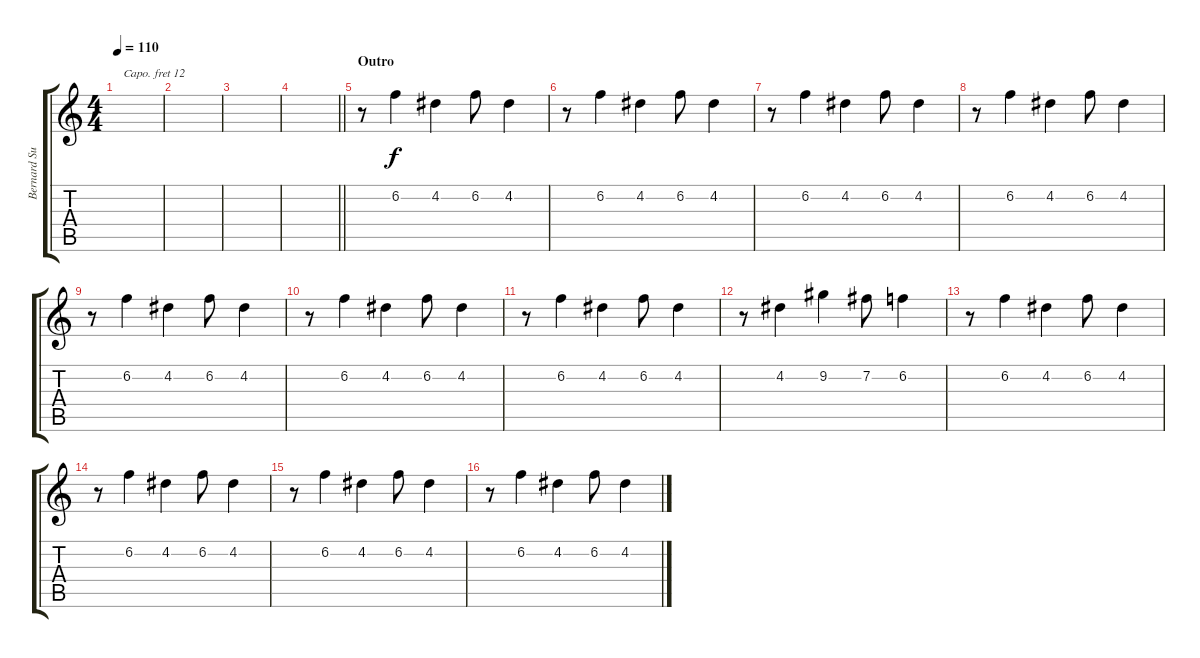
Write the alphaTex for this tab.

\track ("Bernard Sumner Synth 2" "Bernard Su") {instrument synthstrings1}
\staff {score tabs}
\capo 12
\tuning (E4 B3 G3 D3 A2 E2) {hide}
\ts (4 4)
\tempo 110
\clef g2
\ks c
|
|
|
\barLineRight lightlight
|
\section ("" "Outro")
r.8 6.2.4 4.2.4 6.2.8 4.2.4 |
r.8 6.2.4 4.2.4 6.2.8 4.2.4 |
r.8 6.2.4 4.2.4 6.2.8 4.2.4 |
r.8 6.2.4 4.2.4 6.2.8 4.2.4 |
r.8 6.2.4 4.2.4 6.2.8 4.2.4 |
r.8 6.2.4 4.2.4 6.2.8 4.2.4 |
r.8 6.2.4 4.2.4 6.2.8 4.2.4 |
r.8 4.2.4 9.2.4 7.2.8 6.2.4 |
r.8 6.2.4 4.2.4 6.2.8 4.2.4 |
r.8 6.2.4 4.2.4 6.2.8 4.2.4 |
r.8 6.2.4 4.2.4 6.2.8 4.2.4 |
r.8 6.2.4 4.2.4 6.2.8 4.2.4
